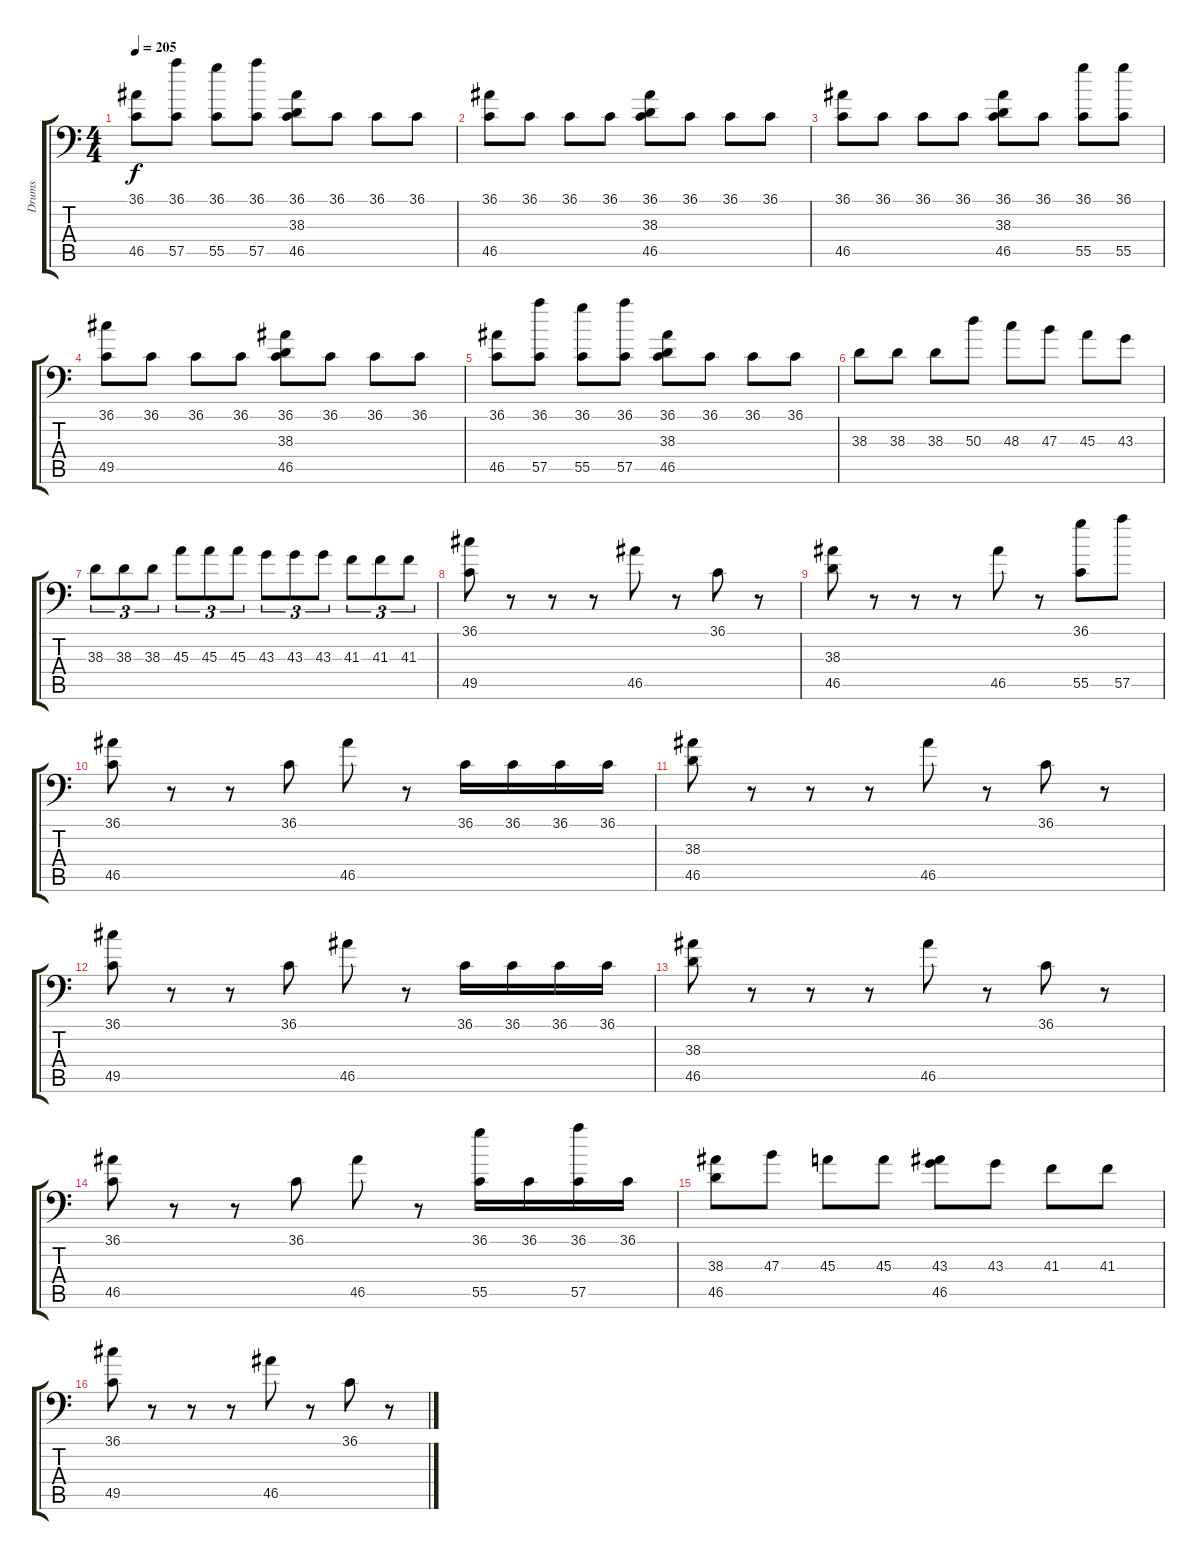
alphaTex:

\track ("Drums" "Drums") {instrument acousticgrandpiano}
\staff {score tabs}
\tuning (C-1 C-1 C-1 C-1 C-1 C-1) {hide}
\ts (4 4)
\tempo 205
\clef f4
\ks c
(36.1 46.5).8{dy f} (36.1 57.5).8 (36.1 55.5).8 (36.1 57.5).8 (36.1 38.3 46.5).8 36.1.8 36.1.8 36.1.8 |
(36.1 46.5).8 36.1.8 36.1.8 36.1.8 (36.1 38.3 46.5).8 36.1.8 36.1.8 36.1.8 |
(36.1 46.5).8 36.1.8 36.1.8 36.1.8 (36.1 38.3 46.5).8 36.1.8 (36.1 55.5).8 (36.1 55.5).8 |
(36.1 49.5).8 36.1.8 36.1.8 36.1.8 (36.1 38.3 46.5).8 36.1.8 36.1.8 36.1.8 |
(36.1 46.5).8 (36.1 57.5).8 (36.1 55.5).8 (36.1 57.5).8 (36.1 38.3 46.5).8 36.1.8 36.1.8 36.1.8 |
38.3.8 38.3.8 38.3.8 50.3.8 48.3.8 47.3.8 45.3.8 43.3.8 |
38.3.8{tu (3 2)} 38.3.8{tu (3 2)} 38.3.8{tu (3 2)} 45.3.8{tu (3 2)} 45.3.8{tu (3 2)} 45.3.8{tu (3 2)} 43.3.8{tu (3 2)} 43.3.8{tu (3 2)} 43.3.8{tu (3 2)} 41.3.8{tu (3 2)} 41.3.8{tu (3 2)} 41.3.8{tu (3 2)} |
(36.1 49.5).8 r.8 r.8 r.8 46.5.8 r.8 36.1.8 r.8 |
(38.3 46.5).8 r.8 r.8 r.8 46.5.8 r.8 (36.1 55.5).8 57.5.8 |
(36.1 46.5).8 r.8 r.8 36.1.8 46.5.8 r.8 36.1.16 36.1.16 36.1.16 36.1.16 |
(38.3 46.5).8 r.8 r.8 r.8 46.5.8 r.8 36.1.8 r.8 |
(36.1 49.5).8 r.8 r.8 36.1.8 46.5.8 r.8 36.1.16 36.1.16 36.1.16 36.1.16 |
(38.3 46.5).8 r.8 r.8 r.8 46.5.8 r.8 36.1.8 r.8 |
(36.1 46.5).8 r.8 r.8 36.1.8 46.5.8 r.8 (36.1 55.5).16 36.1.16 (36.1 57.5).16 36.1.16 |
(38.3 46.5).8 47.3.8 45.3.8 45.3.8 (43.3 46.5).8 43.3.8 41.3.8 41.3.8 |
(36.1 49.5).8 r.8 r.8 r.8 46.5.8 r.8 36.1.8 r.8
